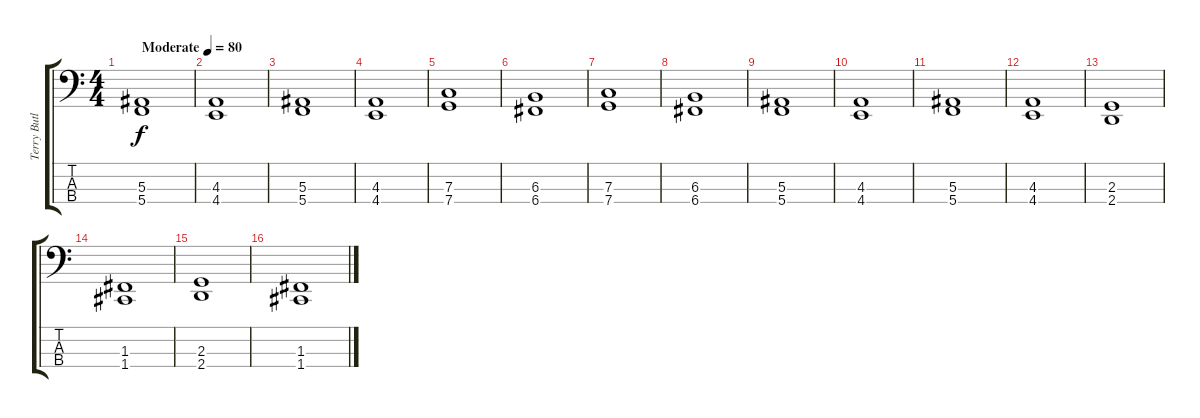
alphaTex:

\track ("Terry Butler" "Terry Butl") {instrument electricbassfinger}
\staff {score tabs}
\tuning (Eb2 Bb1 F1 C1) {hide}
\ts (4 4)
\tempo (80 "Moderate")
\clef f4
\ks c
(5.3 5.4).1{dy f instrument electricbassfinger} |
(4.3 4.4).1 |
(5.3 5.4).1 |
(4.3 4.4).1 |
(7.3 7.4).1 |
(6.3 6.4).1 |
(7.3 7.4).1 |
(6.3 6.4).1 |
(5.3 5.4).1 |
(4.3 4.4).1 |
(5.3 5.4).1 |
(4.3 4.4).1 |
(2.3 2.4).1 |
(1.3 1.4).1 |
(2.3 2.4).1 |
(1.3 1.4).1
